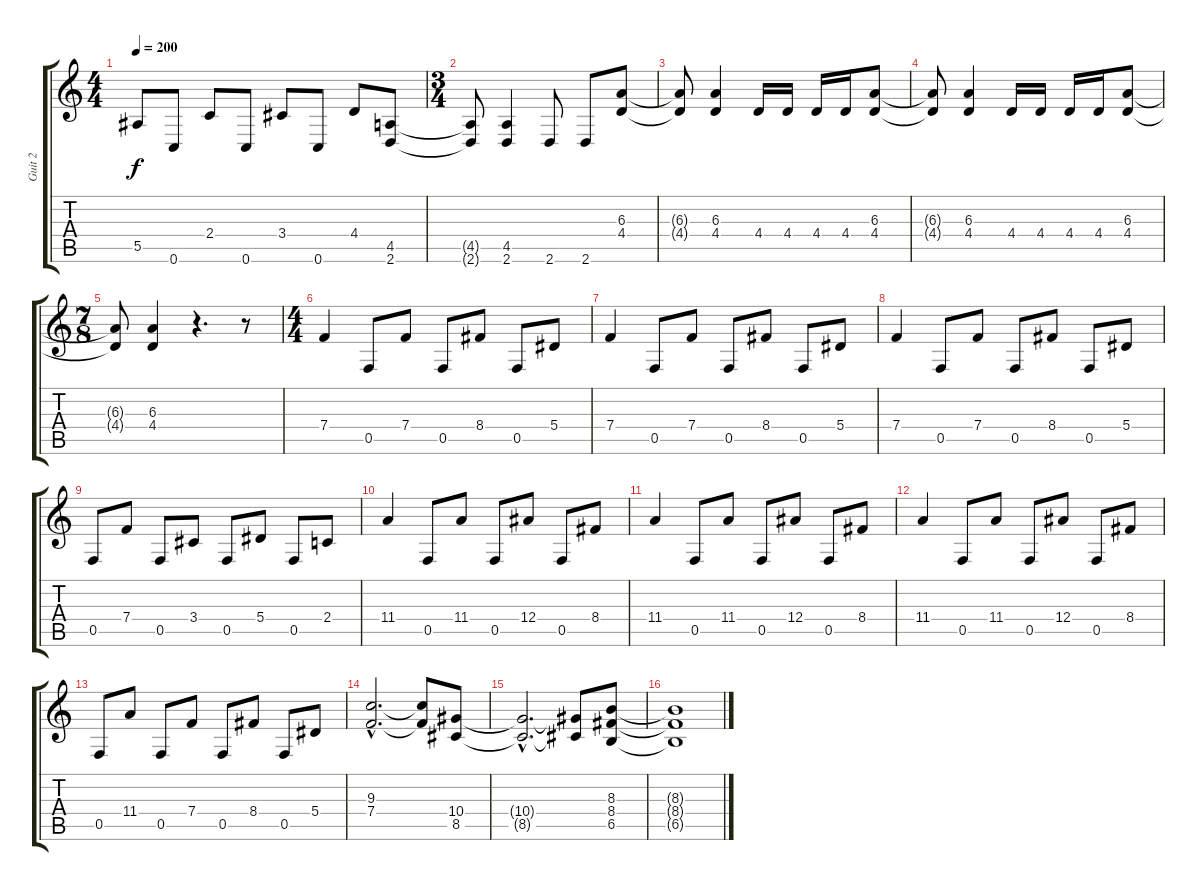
\track ("Guit 2" "Guit 2") {instrument distortionguitar}
\staff {score tabs}
\tuning (C4 G3 Eb3 Bb2 F2 C2) {hide}
\ts (4 4)
\tempo 200
\clef g2
\ks c
5.5.8{dy f} 0.6.8 2.4.8 0.6.8 3.4.8 0.6.8 4.4.8 (4.5 2.6).8 |
\ts (3 4)
(4.5{t} 2.6{t}).8 (4.5 2.6).4 2.6.8 2.6.8 (6.3 4.4).8 |
(6.3{t} 4.4{t}).8 (6.3 4.4).4 4.4.16 4.4.16 4.4.16 4.4.16 (6.3 4.4).8 |
(6.3{t} 4.4{t}).8 (6.3 4.4).4 4.4.16 4.4.16 4.4.16 4.4.16 (6.3 4.4).8 |
\ts (7 8)
(6.3{t} 4.4{t}).8 (6.3 4.4).4 r.4{d} r.8 |
\ts (4 4)
7.4.4 0.5.8 7.4.8 0.5.8 8.4.8 0.5.8 5.4.8 |
7.4.4 0.5.8 7.4.8 0.5.8 8.4.8 0.5.8 5.4.8 |
7.4.4 0.5.8 7.4.8 0.5.8 8.4.8 0.5.8 5.4.8 |
0.5.8 7.4.8 0.5.8 3.4.8 0.5.8 5.4.8 0.5.8 2.4.8 |
11.4.4 0.5.8 11.4.8 0.5.8 12.4.8 0.5.8 8.4.8 |
11.4.4 0.5.8 11.4.8 0.5.8 12.4.8 0.5.8 8.4.8 |
11.4.4 0.5.8 11.4.8 0.5.8 12.4.8 0.5.8 8.4.8 |
0.5.8 11.4.8 0.5.8 7.4.8 0.5.8 8.4.8 0.5.8 5.4.8 |
(9.3{hac} 7.4{hac}).2{d} (9.3{t} 7.4{t}).8 (10.4 8.5).8 |
(10.4{hac t} 8.5{hac t}).2{d} (10.4{t} 8.5{t}).8 (8.3 8.4 6.5).8 |
(8.3{t} 8.4{t} 6.5{t}).1
